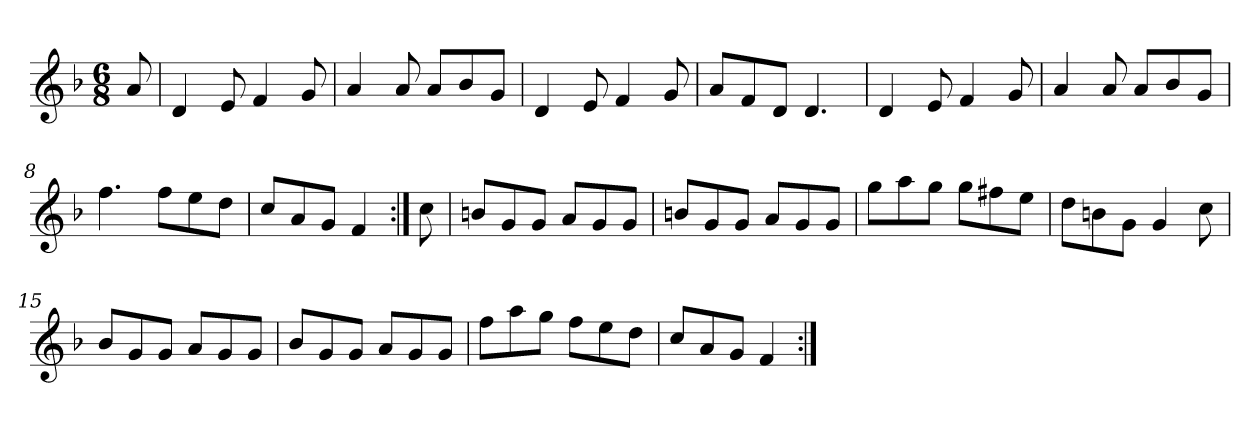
**kern
*part1
*staff1
*clefG2
*k[b-]
*F:
*M6/8
*MM160
=1
8a/
=2
4d/
8e/
4f/
8g/
=3
4a/
8a/
8a/L
8b-/
8g/J
=4
4d/
8e/
4f/
8g/
=5
8a/L
8f/
8d/J
4.d/
=6
4d/
8e/
4f/
8g/
=7
4a/
8a/
8a/L
8b-/
8g/J
=8
4.ff\
8ff\L
8ee\
8dd\J
=9
8cc/L
8a/
8g/J
4f/
!!LO:LB:g=z
=10:|!
8cc\
=11
8bn/L
8g/
8g/J
8a/L
8g/
8g/J
=12
8bn/L
8g/
8g/J
8a/L
8g/
8g/J
=13
8gg\L
8aa\
8gg\J
8gg\L
8ff#X\
8ee\J
=14
8dd\L
8bn\
8g\J
4g/
8cc\
=15
8b-/L
8g/
8g/J
8a/L
8g/
8g/J
=16
8b-/L
8g/
8g/J
8a/L
8g/
8g/J
=17
8ff\L
8aa\
8gg\J
8ff\L
8ee\
8dd\J
!!LO:LB:g=z
=18
8cc/L
8a/
8g/J
4f/
=:|!
*-
